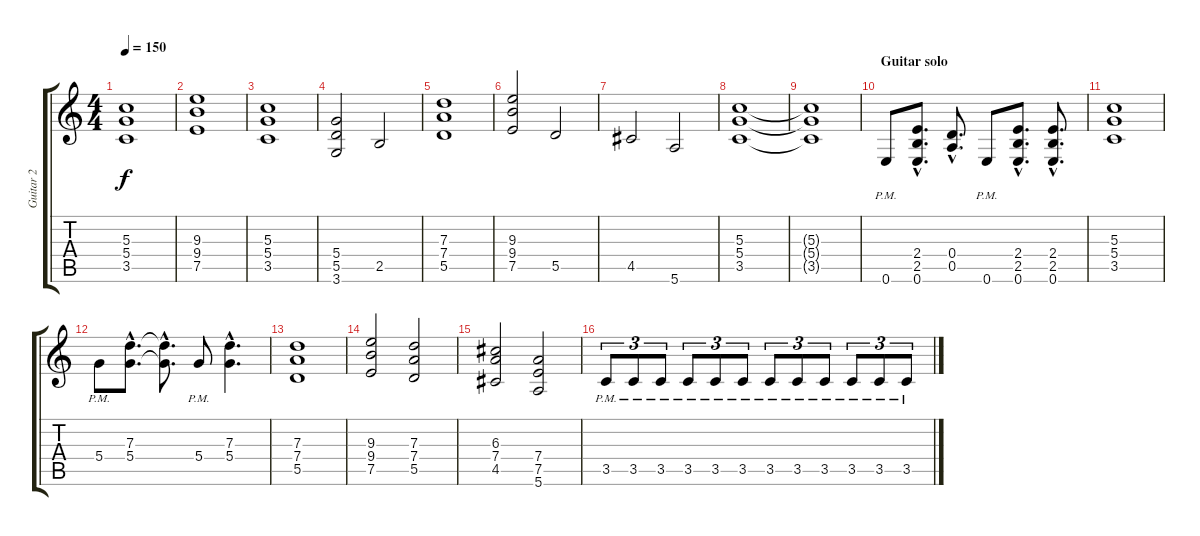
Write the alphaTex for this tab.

\track ("Guitar 2" "Guitar 2") {instrument distortionguitar}
\staff {score tabs}
\tuning (E4 B3 G3 D3 A2 E2) {hide}
\ts (4 4)
\tempo 150
\clef g2
\ks c
(5.3{t} 5.4{t} 3.5{t}).1{dy f} |
(9.3 9.4 7.5).1 |
(5.3 5.4 3.5).1 |
(5.4 5.5 3.6).2 2.5.2 |
(7.3 7.4 5.5).1 |
(9.3 9.4 7.5).2 5.5.2 |
4.5.2 5.6.2 |
(5.3 5.4 3.5).1 |
(5.3{t} 5.4{t} 3.5{t}).1 |
\section ("" "Guitar solo")
0.6{pm}.8 (2.4{hac} 2.5{hac} 0.6{hac}).8{d} (0.4{hac} 0.5{hac}).8{d} 0.6{pm}.8 (2.4{hac} 2.5{hac} 0.6{hac}).8{d} (2.4{hac} 2.5{hac} 0.6{hac}).8{d} |
(5.3 5.4 3.5).1 |
5.4{pm}.8 (7.3{hac} 5.4{hac}).8{d} (7.3{hac t} 5.4{hac t}).8{d} 5.4{pm}.8 (7.3{hac} 5.4{hac}).4{d} |
(7.3 7.4 5.5).1 |
(9.3 9.4 7.5).2 (7.3 7.4 5.5).2 |
(6.3 7.4 4.5).2 (7.4 7.5 5.6).2 |
3.5{pm}.8{tu (3 2)} 3.5{pm}.8{tu (3 2)} 3.5{pm}.8{tu (3 2)} 3.5{pm}.8{tu (3 2)} 3.5{pm}.8{tu (3 2)} 3.5{pm}.8{tu (3 2)} 3.5{pm}.8{tu (3 2)} 3.5{pm}.8{tu (3 2)} 3.5{pm}.8{tu (3 2)} 3.5{pm}.8{tu (3 2)} 3.5{pm}.8{tu (3 2)} 3.5{pm}.8{tu (3 2)}
